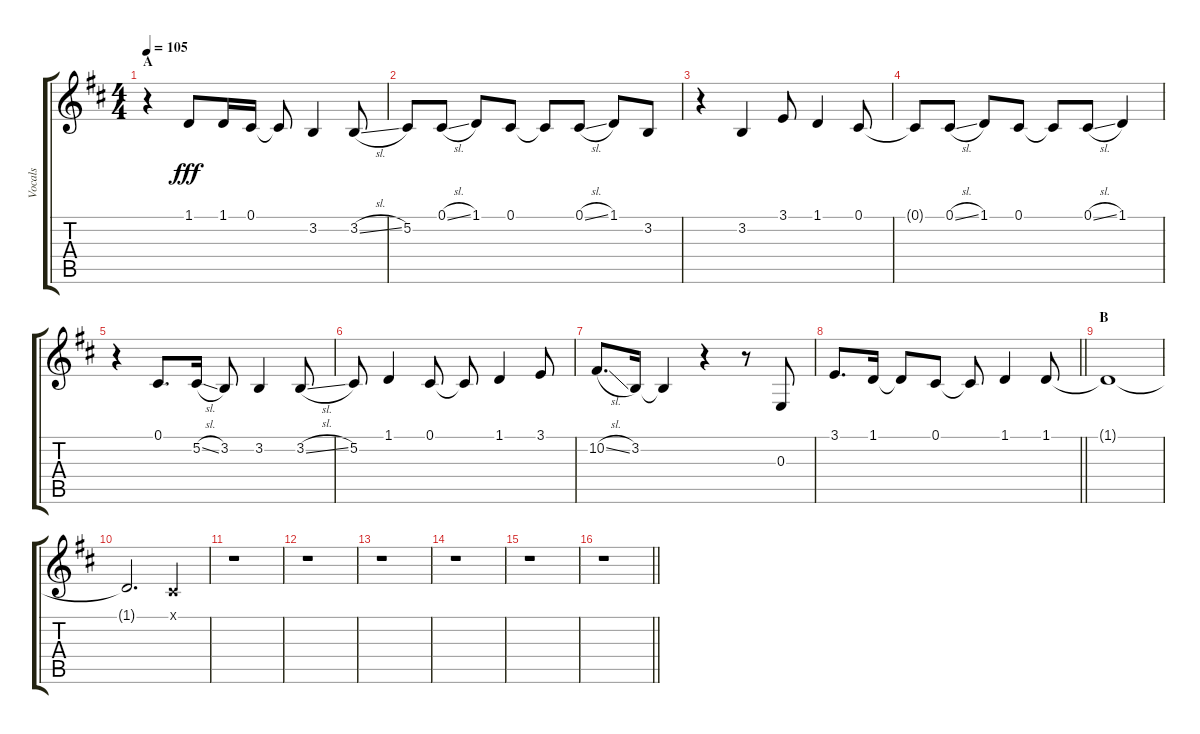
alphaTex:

\track ("Vocals" "Vocals") {instrument voiceoohs}
\staff {score tabs}
\tuning (Db4 Ab3 E3 B2 Gb2 B1) {hide}
\ts (4 4)
\section ("" "A")
\tempo 105
\clef g2
\ks d
r.4{dy fff} 1.1.8 1.1.16 0.1.16 0.1{t}.8 3.2.4 3.2{sl}.8 |
5.2.8 0.1{sl}.8 1.1.8 0.1.8 0.1{t}.8 0.1{sl}.8 1.1.8 3.2.8 |
r.4 3.2.4 3.1.8 1.1.4 0.1.8 |
0.1{t}.8 0.1{sl}.8 1.1.8 0.1.8 0.1{t}.8 0.1{sl}.8 1.1.4 |
r.4 0.1.8{d} 5.2{sl}.16 3.2.8 3.2.4 3.2{sl}.8 |
5.2.8 1.1.4 0.1.8 0.1{t}.8 1.1.4 3.1.8 |
10.2{sl}.8{d} 3.2.16 3.2{t}.4 r.4 r.8 0.3.8 |
\barLineRight lightlight
3.1.8{d} 1.1.16 1.1{t}.8 0.1.8 0.1{t}.8 1.1.4 1.1.8 |
\section ("" "B")
1.1{t}.1 |
1.1{t}.2{d} 0.1{x}.4 |
r.1 |
r.1 |
r.1 |
r.1 |
r.1 |
\barLineRight lightlight
r.1
